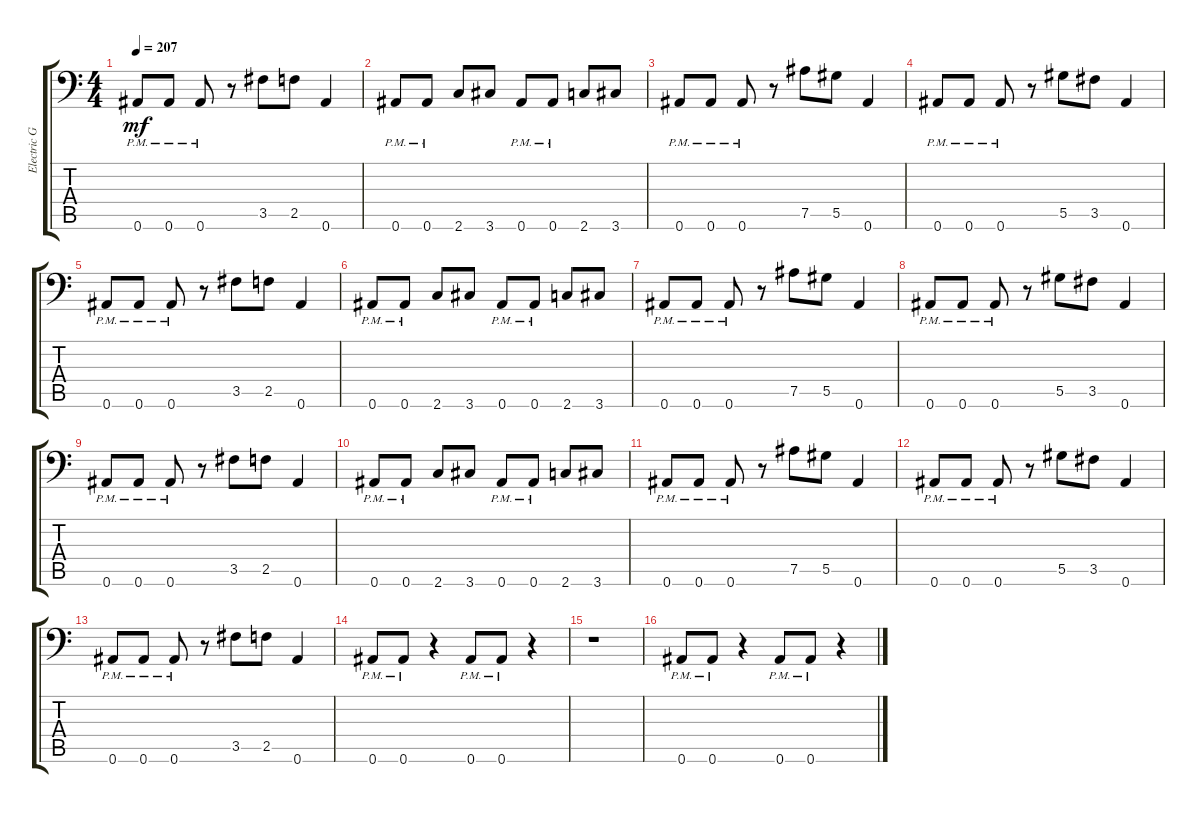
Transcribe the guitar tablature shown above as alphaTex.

\track ("Electric Guitar 2" "Electric G") {instrument distortionguitar}
\staff {score tabs}
\tuning (Bb3 F3 Db3 Ab2 Eb2 Bb1) {hide}
\ts (4 4)
\tempo 207
\clef f4
\ks c
0.6{pm}.8{dy mf} 0.6{pm}.8 0.6{pm}.8 r.8 3.5.8 2.5.8 0.6.4 |
0.6{pm}.8 0.6{pm}.8 2.6.8 3.6.8 0.6{pm}.8 0.6{pm}.8 2.6.8 3.6.8 |
0.6{pm}.8 0.6{pm}.8 0.6{pm}.8 r.8 7.5.8 5.5.8 0.6.4 |
0.6{pm}.8 0.6{pm}.8 0.6{pm}.8 r.8 5.5.8 3.5.8 0.6.4 |
0.6{pm}.8 0.6{pm}.8 0.6{pm}.8 r.8 3.5.8 2.5.8 0.6.4 |
0.6{pm}.8 0.6{pm}.8 2.6.8 3.6.8 0.6{pm}.8 0.6{pm}.8 2.6.8 3.6.8 |
0.6{pm}.8 0.6{pm}.8 0.6{pm}.8 r.8 7.5.8 5.5.8 0.6.4 |
0.6{pm}.8 0.6{pm}.8 0.6{pm}.8 r.8 5.5.8 3.5.8 0.6.4 |
0.6{pm}.8 0.6{pm}.8 0.6{pm}.8 r.8 3.5.8 2.5.8 0.6.4 |
0.6{pm}.8 0.6{pm}.8 2.6.8 3.6.8 0.6{pm}.8 0.6{pm}.8 2.6.8 3.6.8 |
0.6{pm}.8 0.6{pm}.8 0.6{pm}.8 r.8 7.5.8 5.5.8 0.6.4 |
0.6{pm}.8 0.6{pm}.8 0.6{pm}.8 r.8 5.5.8 3.5.8 0.6.4 |
0.6{pm}.8 0.6{pm}.8 0.6{pm}.8 r.8 3.5.8 2.5.8 0.6.4 |
0.6{pm}.8 0.6{pm}.8 r.4 0.6{pm}.8 0.6{pm}.8 r.4 |
r.1 |
0.6{pm}.8 0.6{pm}.8 r.4 0.6{pm}.8 0.6{pm}.8 r.4
